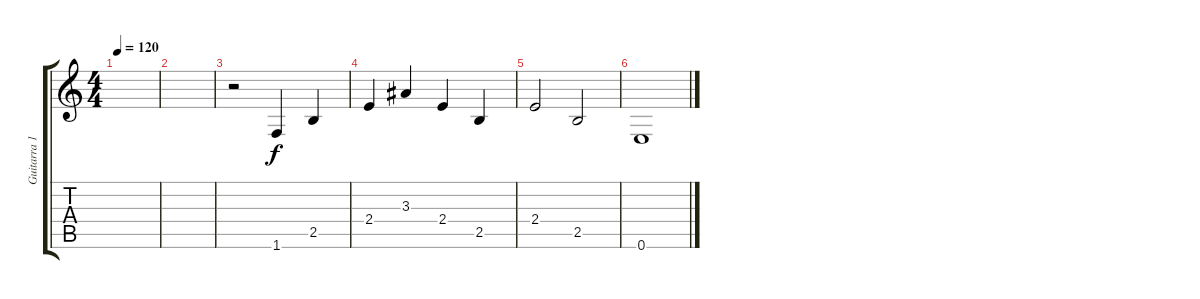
\track ("Guitarra 1" "Guitarra 1") {instrument distortionguitar}
\staff {score tabs}
\tuning (E4 B3 G3 D3 A2 E2) {hide}
\ts (4 4)
\tempo 120
\clef g2
\ks c
|
|
r.2 1.6.4 2.5.4 |
2.4.4 3.3.4 2.4.4 2.5.4 |
2.4.2 2.5.2 |
0.6.1
